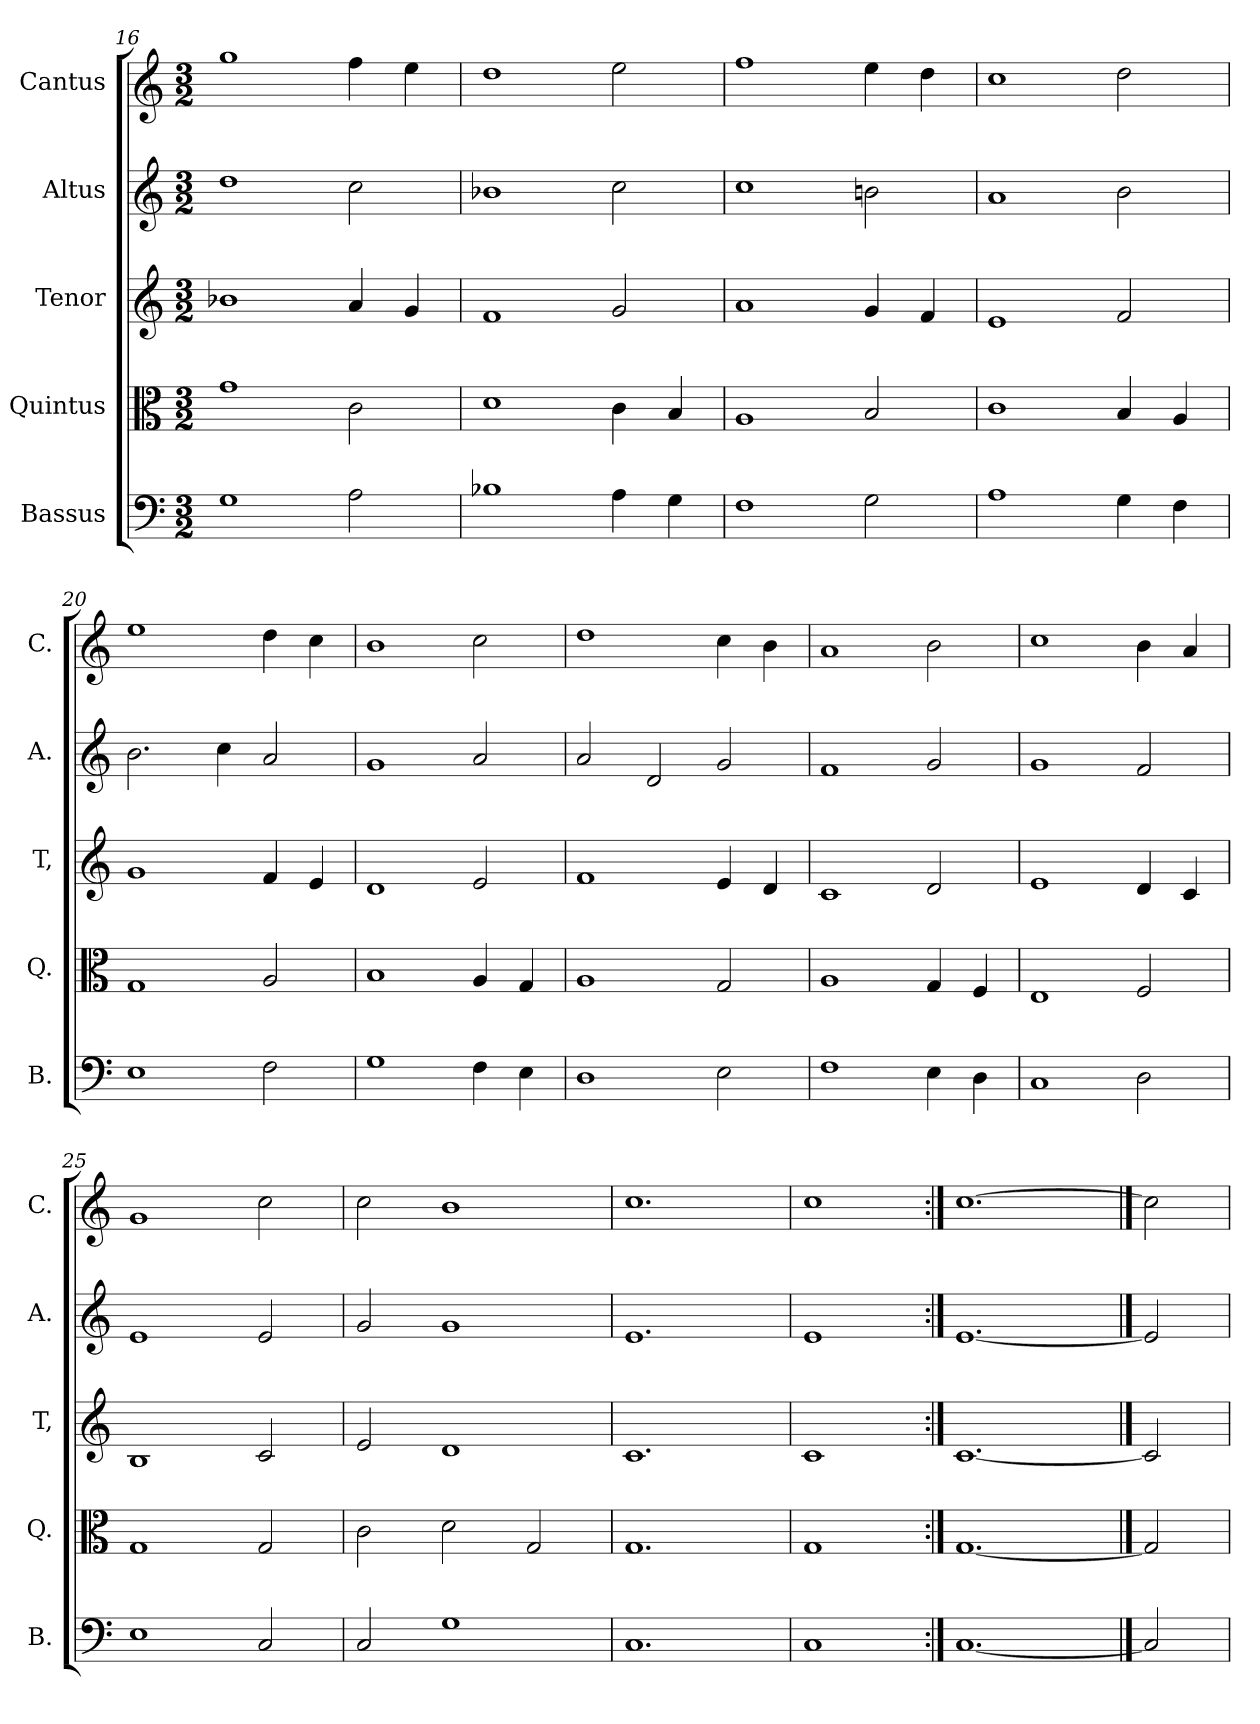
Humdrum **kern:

**kern	**kern	**kern	**kern	**kern
*part5	*part4	*part3	*part2	*part1
*staff5	*staff4	*staff3	*staff2	*staff1
*I"Bassus	*I"Quintus	*I"Tenor	*I"Altus	*I"Cantus
*I'B.	*I'Q.	*I'T,	*I'A.	*I'C.
*clefF4	*clefC3	*clefG2	*clefG2	*clefG2
*k[]	*k[]	*k[]	*k[]	*k[]
*C:	*C:	*C:	*C:	*C:
*M3/2	*M3/2	*M3/2	*M3/2	*M3/2
=16	=16	=16	=16	=16
1G\	1g\	1b-X\	1dd\	1gg\
2A\	2c\	4a/	2cc\	4ff\
.	.	4g/	.	4ee\
=17	=17	=17	=17	=17
1B-X\	1d\	1f/	1b-X\	1dd\
4A\	4c\	2g/	2cc\	2ee\
4G\	4B/	.	.	.
=18	=18	=18	=18	=18
1F\	1A/	1a/	1cc\	1ff\
2G\	2B/	4g/	2bn\	4ee\
.	.	4f/	.	4dd\
=19	=19	=19	=19	=19
1A\	1c\	1e/	1a/	1cc\
4G\	4B/	2f/	2b\	2dd\
4F\	4A/	.	.	.
=20	=20	=20	=20	=20
1E\	1G/	1g/	2.b\	1ee\
.	.	.	4cc\	.
2F\	2A/	4f/	2a/	4dd\
.	.	4e/	.	4cc\
=21	=21	=21	=21	=21
1G\	1B/	1d/	1g/	1b\
4F\	4A/	2e/	2a/	2cc\
4E\	4G/	.	.	.
!!LO:LB:g=z
=22	=22	=22	=22	=22
1D\	1A/	1f/	2a/	1dd\
.	.	.	2d/	.
2E\	2G/	4e/	2g/	4cc\
.	.	4d/	.	4b\
=23	=23	=23	=23	=23
1F\	1A/	1c/	1f/	1a/
4E\	4G/	2d/	2g/	2b\
4D\	4F/	.	.	.
=24	=24	=24	=24	=24
1C/	1E/	1e/	1g/	1cc\
2D\	2F/	4d/	2f/	4b\
.	.	4c/	.	4a/
=25	=25	=25	=25	=25
1E\	1G/	1B/	1e/	1g/
2C/	2G/	2c/	2e/	2cc\
=26	=26	=26	=26	=26
2C/	2c\	2e/	2g/	2cc\
1G\	2d\	1d/	1g/	1b\
.	2G/	.	.	.
=27	=27	=27	=27	=27
1.C/	1.G/	1.c/	1.e/	1.cc\
=28	=28	=28	=28	=28
1C/	1G/	1c/	1e/	1cc\
=29:|!	=29:|!	=29:|!	=29:|!	=29:|!
[1.C/	[1.G/	[1.c/	[1.e/	[1.cc\
==30	==30	==30	==30	==30
2C/]	2G/]	2c/]	2e/]	2cc\]
=	=	=	=	=
*-	*-	*-	*-	*-
